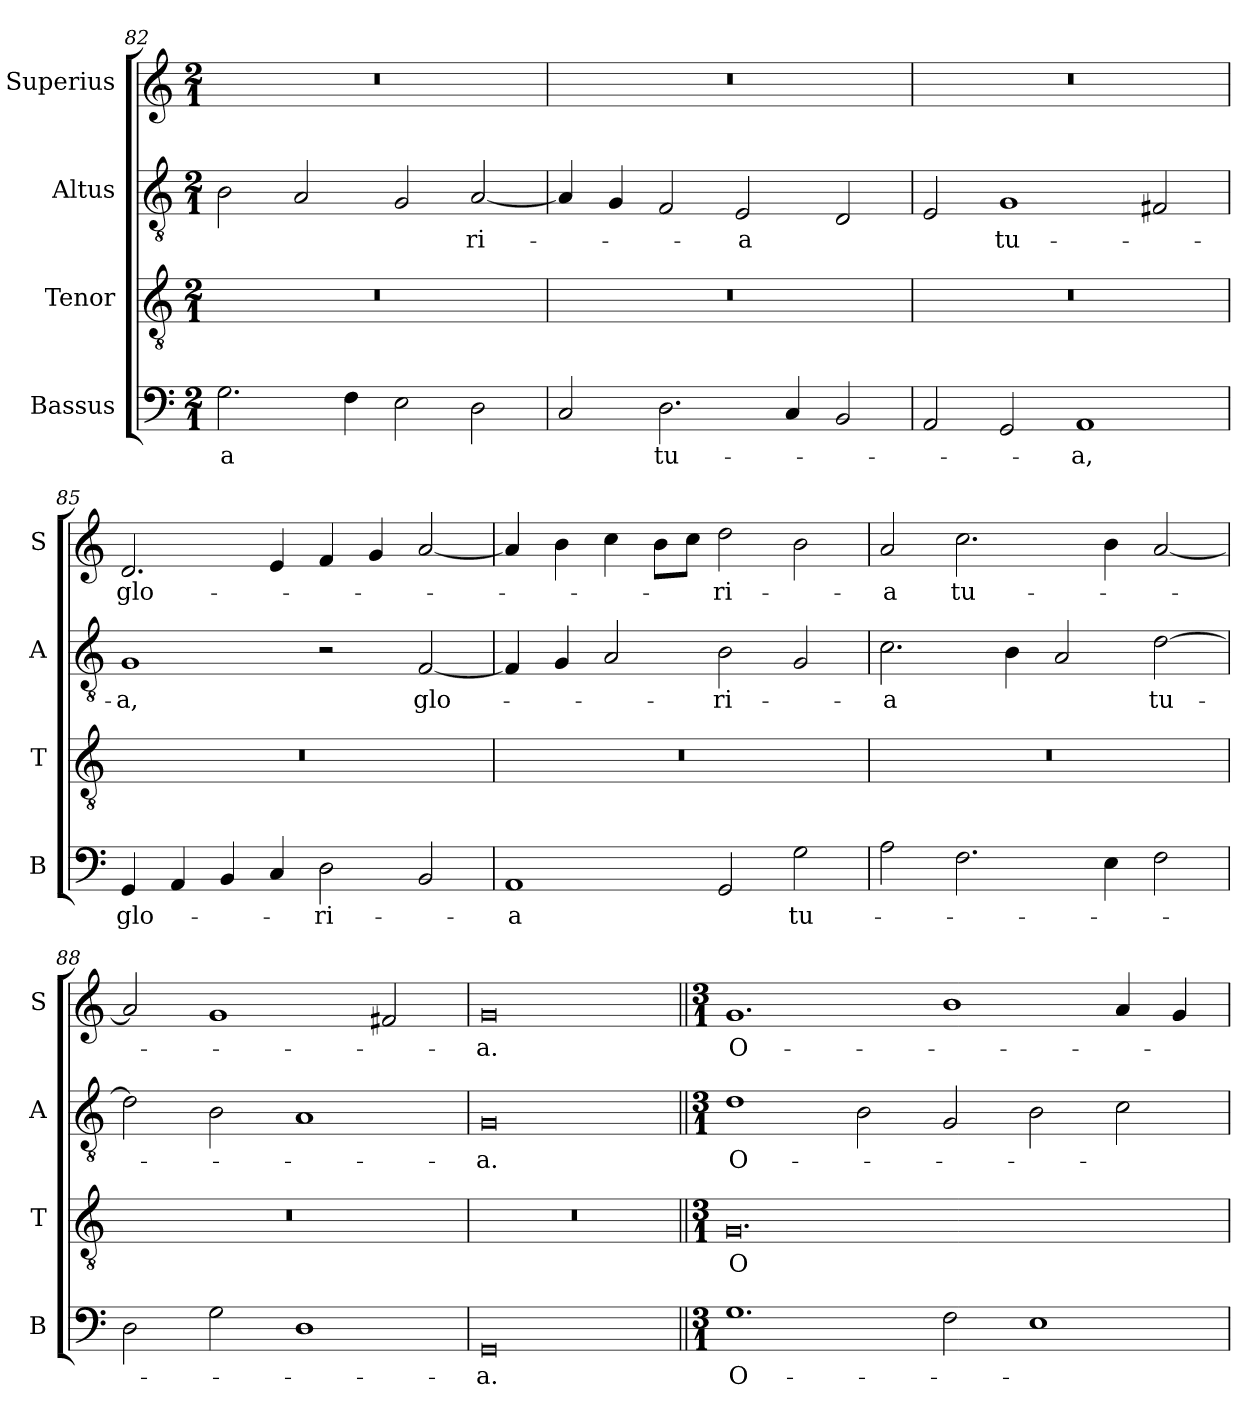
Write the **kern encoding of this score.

**kern	**text	**kern	**text	**kern	**text	**kern	**text
*part4	*part4	*part3	*part3	*part2	*part2	*part1	*part1
*staff4	*staff4	*staff3	*staff3	*staff2	*staff2	*staff1	*staff1
*I"Bassus	*	*I"Tenor	*	*I"Altus	*	*I"Superius	*
*I'B	*	*I'T	*	*I'A	*	*I'S	*
*clefF4	*	*clefGv2	*	*clefGv2	*	*clefG2	*
*M2/1	*	*M2/1	*	*M2/1	*	*M2/1	*
=82	=82	=82	=82	=82	=82	=82	=82
2.G	-a	0r	.	2B	.	0r	.
.	.	.	.	2A	.	.	.
4F	.	.	.	.	.	.	.
2E	.	.	.	2G	.	.	.
!	!	!	!	!	!LO:LY:i	!	!
2D	.	.	.	[2A	-ri-	.	.
=83	=83	=83	=83	=83	=83	=83	=83
2C	.	0r	.	4A]	.	0r	.
.	.	.	.	4G	.	.	.
!	!LO:LY:i	!	!	!	!	!	!
2.D	tu-	.	.	2F	.	.	.
!	!	!	!	!	!LO:LY:i	!	!
.	.	.	.	2E	-a	.	.
4C	.	.	.	.	.	.	.
2BB	.	.	.	2D	.	.	.
=84	=84	=84	=84	=84	=84	=84	=84
2AA	.	0r	.	2E	.	0r	.
!	!	!	!	!	!LO:LY:i	!	!
2GG	.	.	.	1G	tu-	.	.
!	!LO:LY:i	!	!	!	!	!	!
1AA	-a,	.	.	.	.	.	.
.	.	.	.	2F#X	.	.	.
=85	=85	=85	=85	=85	=85	=85	=85
!	!LO:LY:i	!	!	!	!LO:LY:i	!	!LO:LY:i
4GG	glo-	0r	.	1G	-a,	2.d	glo-
4AA	.	.	.	.	.	.	.
4BB	.	.	.	.	.	.	.
4C	.	.	.	.	.	4e	.
!	!LO:LY:i	!	!	!	!	!	!
2D	-ri-	.	.	2r	.	4f	.
.	.	.	.	.	.	4g	.
!	!	!	!	!	!LO:LY:i	!	!
2BB	.	.	.	[2F	glo-	[2a	.
=86	=86	=86	=86	=86	=86	=86	=86
!	!LO:LY:i	!	!	!	!	!	!
1AA	-a	0r	.	4F]	.	4a]	.
.	.	.	.	4G	.	4b	.
.	.	.	.	2A	.	4cc	.
.	.	.	.	.	.	8bL	.
.	.	.	.	.	.	8ccJ	.
!	!	!	!	!	!LO:LY:i	!	!LO:LY:i
2GG	.	.	.	2B	-ri-	2dd	-ri-
2G	tu-	.	.	2G	.	2b	.
=87	=87	=87	=87	=87	=87	=87	=87
!	!	!	!	!	!LO:LY:i	!	!LO:LY:i
2A	.	0r	.	2.c	-a	2a	-a
2.F	.	.	.	.	.	2.cc	tu-
.	.	.	.	4B	.	.	.
.	.	.	.	2A	.	.	.
4E	.	.	.	.	.	4b	.
2F	.	.	.	[2d	tu-	[2a	.
=88	=88	=88	=88	=88	=88	=88	=88
2D	.	0r	.	2d]	.	2a]	.
2G	.	.	.	2B	.	1g	.
1D	.	.	.	1A	.	.	.
.	.	.	.	.	.	2f#X	.
=89	=89	=89	=89	=89	=89	=89	=89
0GG	-a.	0r	.	0G	-a.	0g	-a.
=90||	=90||	=90||	=90||	=90||	=90||	=90||	=90||
*M3/1	*	*M3/1	*	*M3/1	*	*M3/1	*
1.G	O-	0.G	O-	1d	O-	1.g	O-
.	.	.	.	2B	.	.	.
2F	.	.	.	2G	.	1b	.
1E	.	.	.	2B	.	.	.
.	.	.	.	2c	.	4a	.
.	.	.	.	.	.	4g	.
=	=	=	=	=	=	=	=
*-	*-	*-	*-	*-	*-	*-	*-
